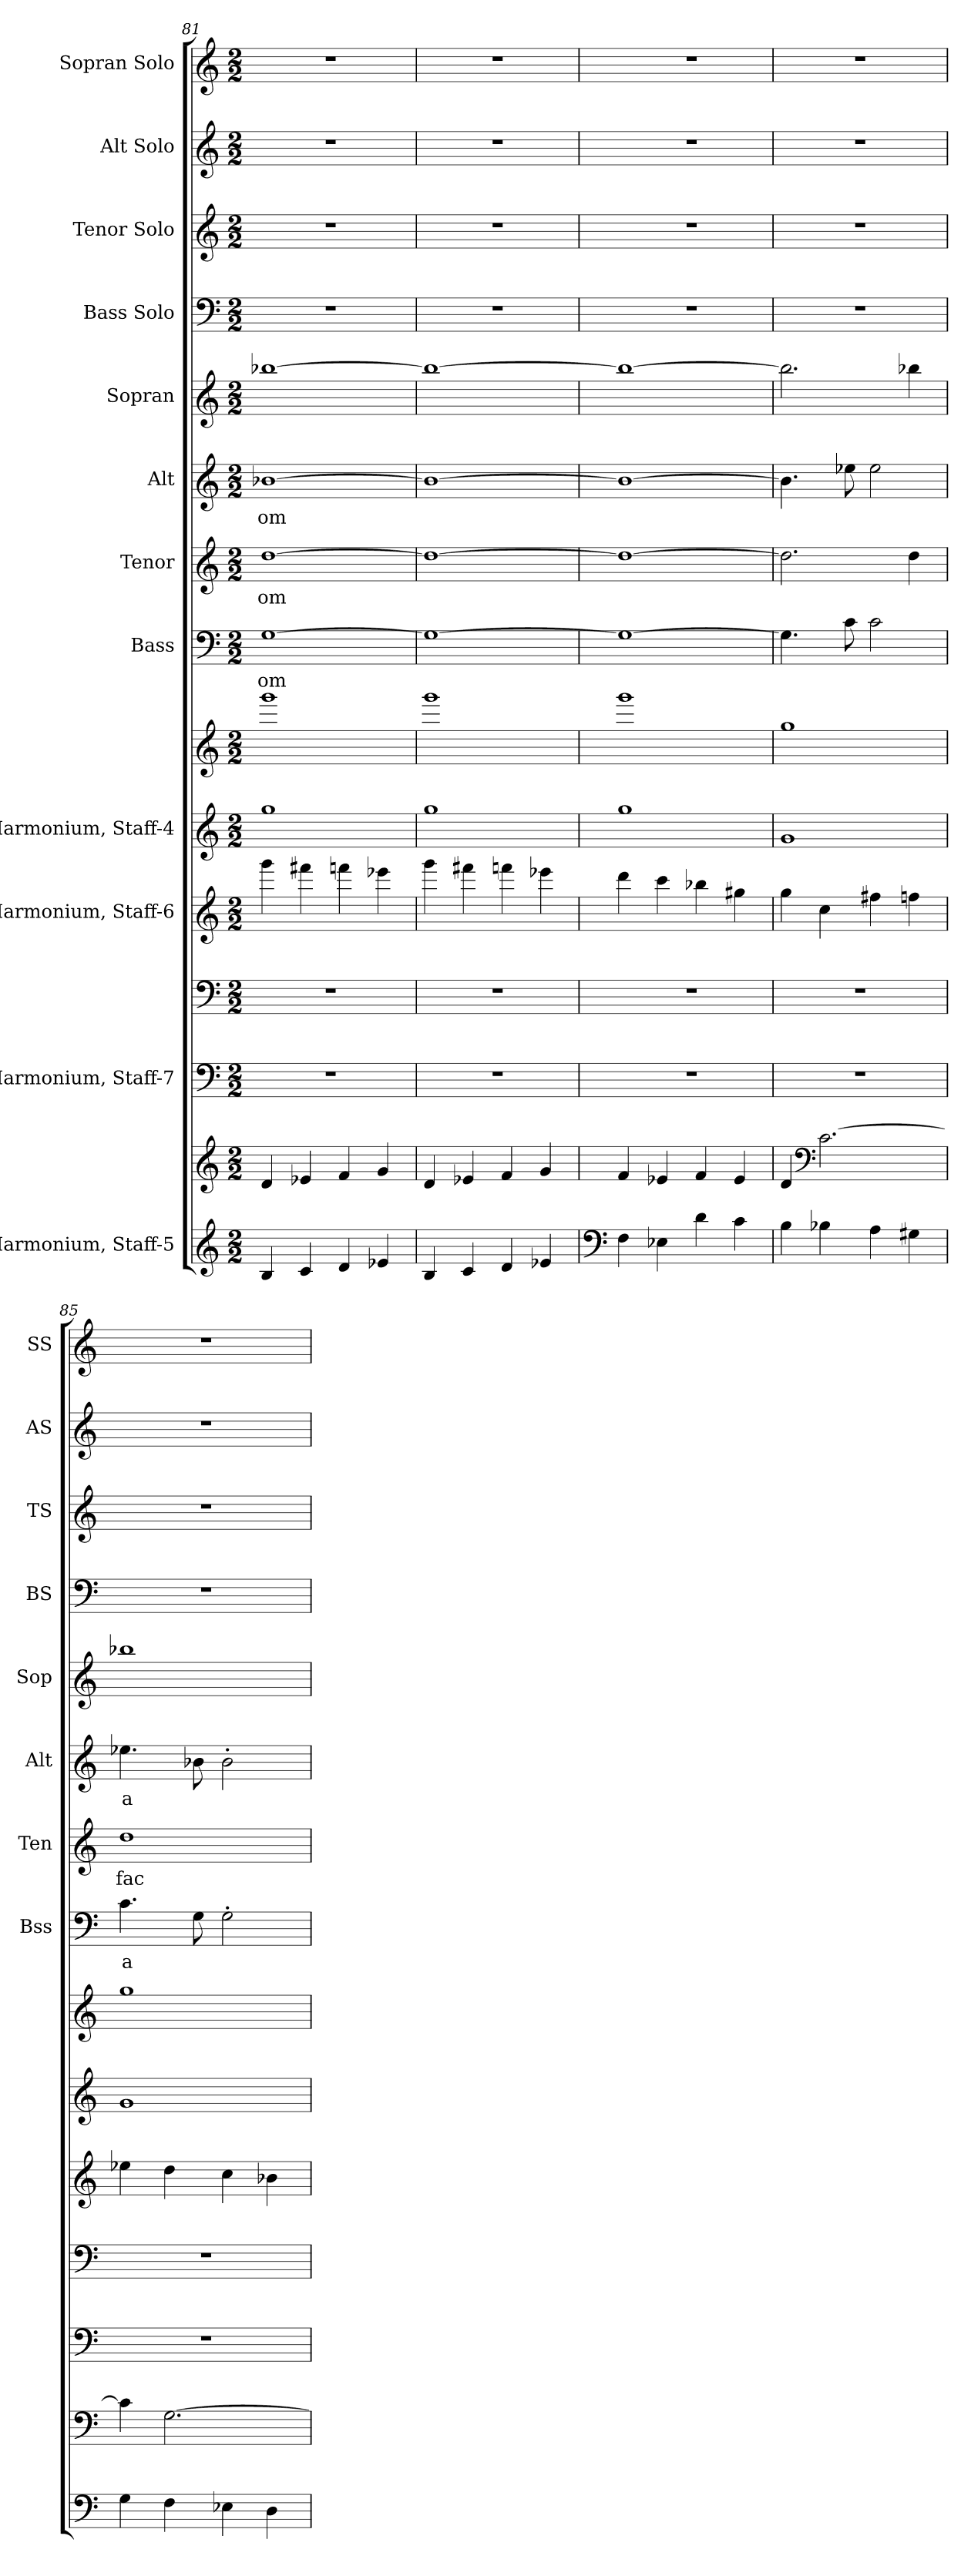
**kern	**kern	**kern	**kern	**kern	**kern	**kern	**kern	**text	**kern	**text	**kern	**text	**kern	**kern	**kern	**kern	**kern
*part12	*part12	*part11	*part11	*part10	*part9	*part9	*part8	*part8	*part7	*part7	*part6	*part6	*part5	*part4	*part3	*part2	*part1
*staff15	*staff14	*staff13	*staff12	*staff11	*staff10	*staff9	*staff8	*staff8	*staff7	*staff7	*staff6	*staff6	*staff5	*staff4	*staff3	*staff2	*staff1
*I"Harmonium, Staff-5	*	*I"Harmonium, Staff-7	*	*I"Harmonium, Staff-6	*I"Harmonium, Staff-4	*	*I"Bass	*	*I"Tenor	*	*I"Alt	*	*I"Sopran	*I"Bass Solo	*I"Tenor Solo	*I"Alt Solo	*I"Sopran Solo
*	*	*	*	*	*	*	*I'Bss	*	*I'Ten	*	*I'Alt	*	*I'Sop	*I'BS	*I'TS	*I'AS	*I'SS
*clefG2	*clefG2	*clefF4	*clefF4	*clefG2	*clefG2	*clefG2	*clefF4	*	*clefG2	*	*clefG2	*	*clefG2	*clefF4	*clefG2	*clefG2	*clefG2
*	*	*	*	*	*	*	*	*	*ITrd4c7	*	*ITrd2c3	*	*ITrd2c3	*	*ITrd4c7	*	*ITrd2c3
*k[]	*k[]	*k[]	*k[]	*k[]	*k[]	*k[]	*k[]	*	*k[b-]	*	*k[f#c#g#]	*	*k[f#c#g#]	*k[]	*k[b-]	*k[]	*k[f#c#g#]
*M2/2	*M2/2	*M2/2	*M2/2	*M2/2	*M2/2	*M2/2	*M2/2	*	*M2/2	*	*M2/2	*	*M2/2	*M2/2	*M2/2	*M2/2	*M2/2
=81	=81	=81	=81	=81	=81	=81	=81	=81	=81	=81	=81	=81	=81	=81	=81	=81	=81
4B/	4d/	1r	1r	4ggg\	1gg	1ggg	[1G	om	[1g	om	[1gn	om	[1ggn	1r	1r	1r	1r
4c/	4e-X/	.	.	4fff#X\	.	.	.	.	.	.	.	.	.	.	.	.	.
4d/	4f/	.	.	4fffn\	.	.	.	.	.	.	.	.	.	.	.	.	.
4e-X/	4g/	.	.	4eee-X\	.	.	.	.	.	.	.	.	.	.	.	.	.
=82	=82	=82	=82	=82	=82	=82	=82	=82	=82	=82	=82	=82	=82	=82	=82	=82	=82
4B/	4d/	1r	1r	4ggg\	1gg	1ggg	1G_	.	1g_	.	1g_	.	1gg_	1r	1r	1r	1r
4c/	4e-X/	.	.	4fff#X\	.	.	.	.	.	.	.	.	.	.	.	.	.
4d/	4f/	.	.	4fffn\	.	.	.	.	.	.	.	.	.	.	.	.	.
4e-X/	4g/	.	.	4eee-X\	.	.	.	.	.	.	.	.	.	.	.	.	.
=83	=83	=83	=83	=83	=83	=83	=83	=83	=83	=83	=83	=83	=83	=83	=83	=83	=83
*clefF4	*	*	*	*	*	*	*	*	*	*	*	*	*	*	*	*	*
4F\	4f/	1r	1r	4ddd\	1gg	1ggg	1G_	.	1g_	.	1g_	.	1gg_	1r	1r	1r	1r
4E-X\	4e-X/	.	.	4ccc\	.	.	.	.	.	.	.	.	.	.	.	.	.
4d\	4f/	.	.	4bb-X\	.	.	.	.	.	.	.	.	.	.	.	.	.
4c\	4e-/	.	.	4gg#X\	.	.	.	.	.	.	.	.	.	.	.	.	.
=84	=84	=84	=84	=84	=84	=84	=84	=84	=84	=84	=84	=84	=84	=84	=84	=84	=84
4B\	4d/	1r	1r	4gg\	1g	1gg	4.G\]	.	2.g\]	.	4.g\]	.	2.gg\]	1r	1r	1r	1r
*	*clefF4	*	*	*	*	*	*	*	*	*	*	*	*	*	*	*	*
4B-X\	[2.c\	.	.	4cc\	.	.	.	.	.	.	.	.	.	.	.	.	.
.	.	.	.	.	.	.	8c\	.	.	.	8ccn\	.	.	.	.	.	.
4A\	.	.	.	4ff#X\	.	.	2c\	.	.	.	2cc\	.	.	.	.	.	.
4G#X\	.	.	.	4ffn\	.	.	.	.	4g\	.	.	.	4ggn\	.	.	.	.
=85	=85	=85	=85	=85	=85	=85	=85	=85	=85	=85	=85	=85	=85	=85	=85	=85	=85
4G\	4c\]	1r	1r	4ee-X\	1g	1gg	4.c\	a	1g	fac	4.ccn\	a	1ggn	1r	1r	1r	1r
4F\	[2.G\	.	.	4dd\	.	.	.	.	.	.	.	.	.	.	.	.	.
.	.	.	.	.	.	.	8G\	.	.	.	8gn\	.	.	.	.	.	.
4E-X\	.	.	.	4cc\	.	.	2G'\	.	.	.	2g'\	.	.	.	.	.	.
4D\	.	.	.	4b-X\	.	.	.	.	.	.	.	.	.	.	.	.	.
=	=	=	=	=	=	=	=	=	=	=	=	=	=	=	=	=	=
*-	*-	*-	*-	*-	*-	*-	*-	*-	*-	*-	*-	*-	*-	*-	*-	*-	*-
